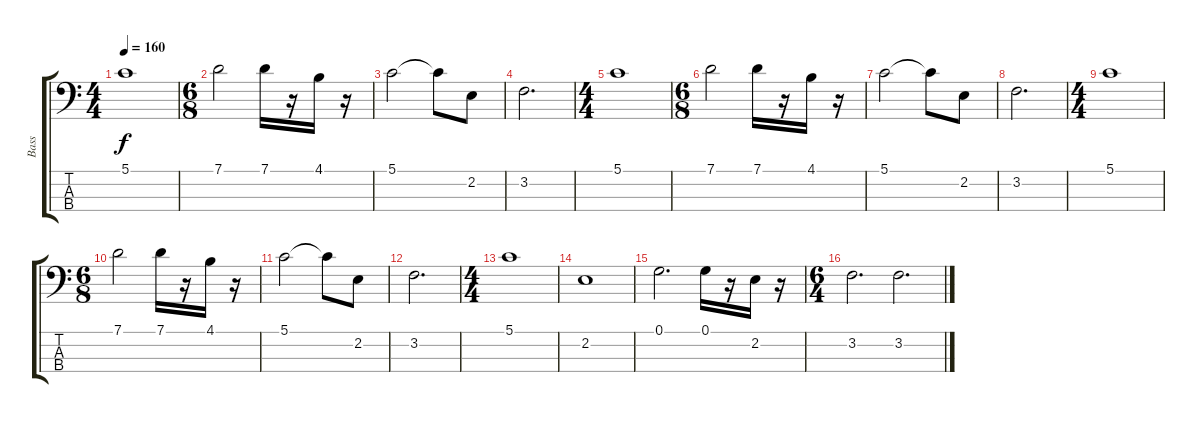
\track ("Bass" "Bass") {instrument electricbasspick}
\staff {score tabs}
\tuning (G2 D2 A1 E1) {hide}
\ts (4 4)
\tempo 160
\clef f4
\ks c
5.1.1{dy f} |
\ts (6 8)
7.1.2 7.1.16 r.16 4.1.16 r.16 |
5.1.2 5.1{t}.8 2.2.8 |
3.2.2{d} |
\ts (4 4)
5.1.1 |
\ts (6 8)
7.1.2 7.1.16 r.16 4.1.16 r.16 |
5.1.2 5.1{t}.8 2.2.8 |
3.2.2{d} |
\ts (4 4)
5.1.1 |
\ts (6 8)
7.1.2 7.1.16 r.16 4.1.16 r.16 |
5.1.2 5.1{t}.8 2.2.8 |
3.2.2{d} |
\ts (4 4)
5.1.1 |
2.2.1 |
0.1.2{d} 0.1.16 r.16 2.2.16 r.16 |
\ts (6 4)
3.2.2{d} 3.2.2{d}
